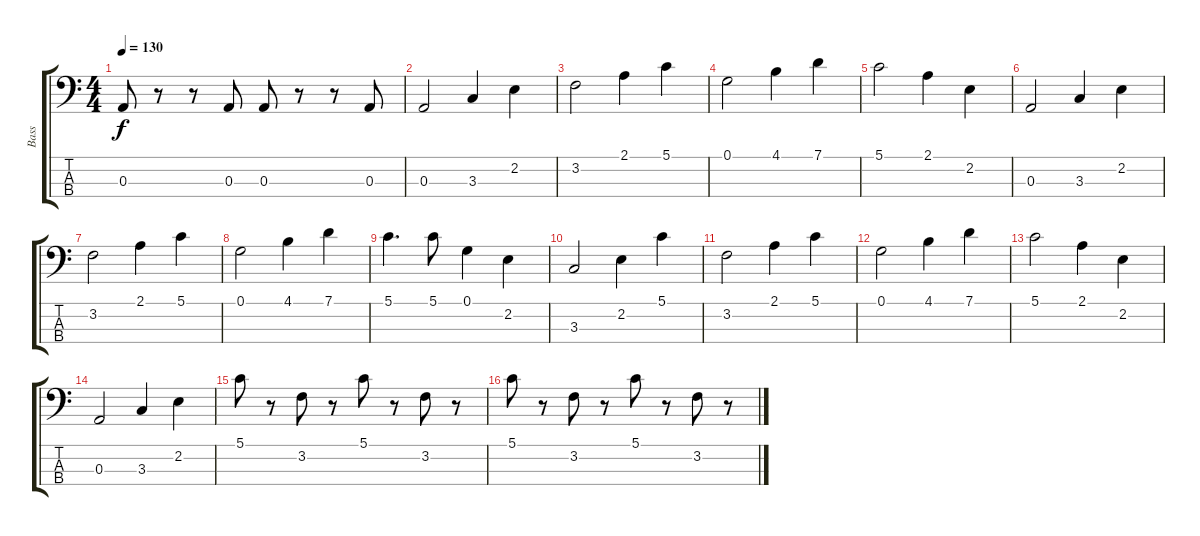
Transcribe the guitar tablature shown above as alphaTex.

\track ("Bass" "Bass") {instrument electricbassfinger}
\staff {score tabs}
\tuning (G2 D2 A1 E1) {hide}
\ts (4 4)
\tempo 130
\clef f4
\ks c
0.3.8{dy f} r.8 r.8 0.3.8 0.3.8 r.8 r.8 0.3.8 |
0.3.2 3.3.4 2.2.4 |
3.2.2 2.1.4 5.1.4 |
0.1.2 4.1.4 7.1.4 |
5.1.2 2.1.4 2.2.4 |
0.3.2 3.3.4 2.2.4 |
3.2.2 2.1.4 5.1.4 |
0.1.2 4.1.4 7.1.4 |
5.1.4{d} 5.1.8 0.1.4 2.2.4 |
3.3.2 2.2.4 5.1.4 |
3.2.2 2.1.4 5.1.4 |
0.1.2 4.1.4 7.1.4 |
5.1.2 2.1.4 2.2.4 |
0.3.2 3.3.4 2.2.4 |
5.1.8 r.8 3.2.8 r.8 5.1.8 r.8 3.2.8 r.8 |
5.1.8 r.8 3.2.8 r.8 5.1.8 r.8 3.2.8 r.8
